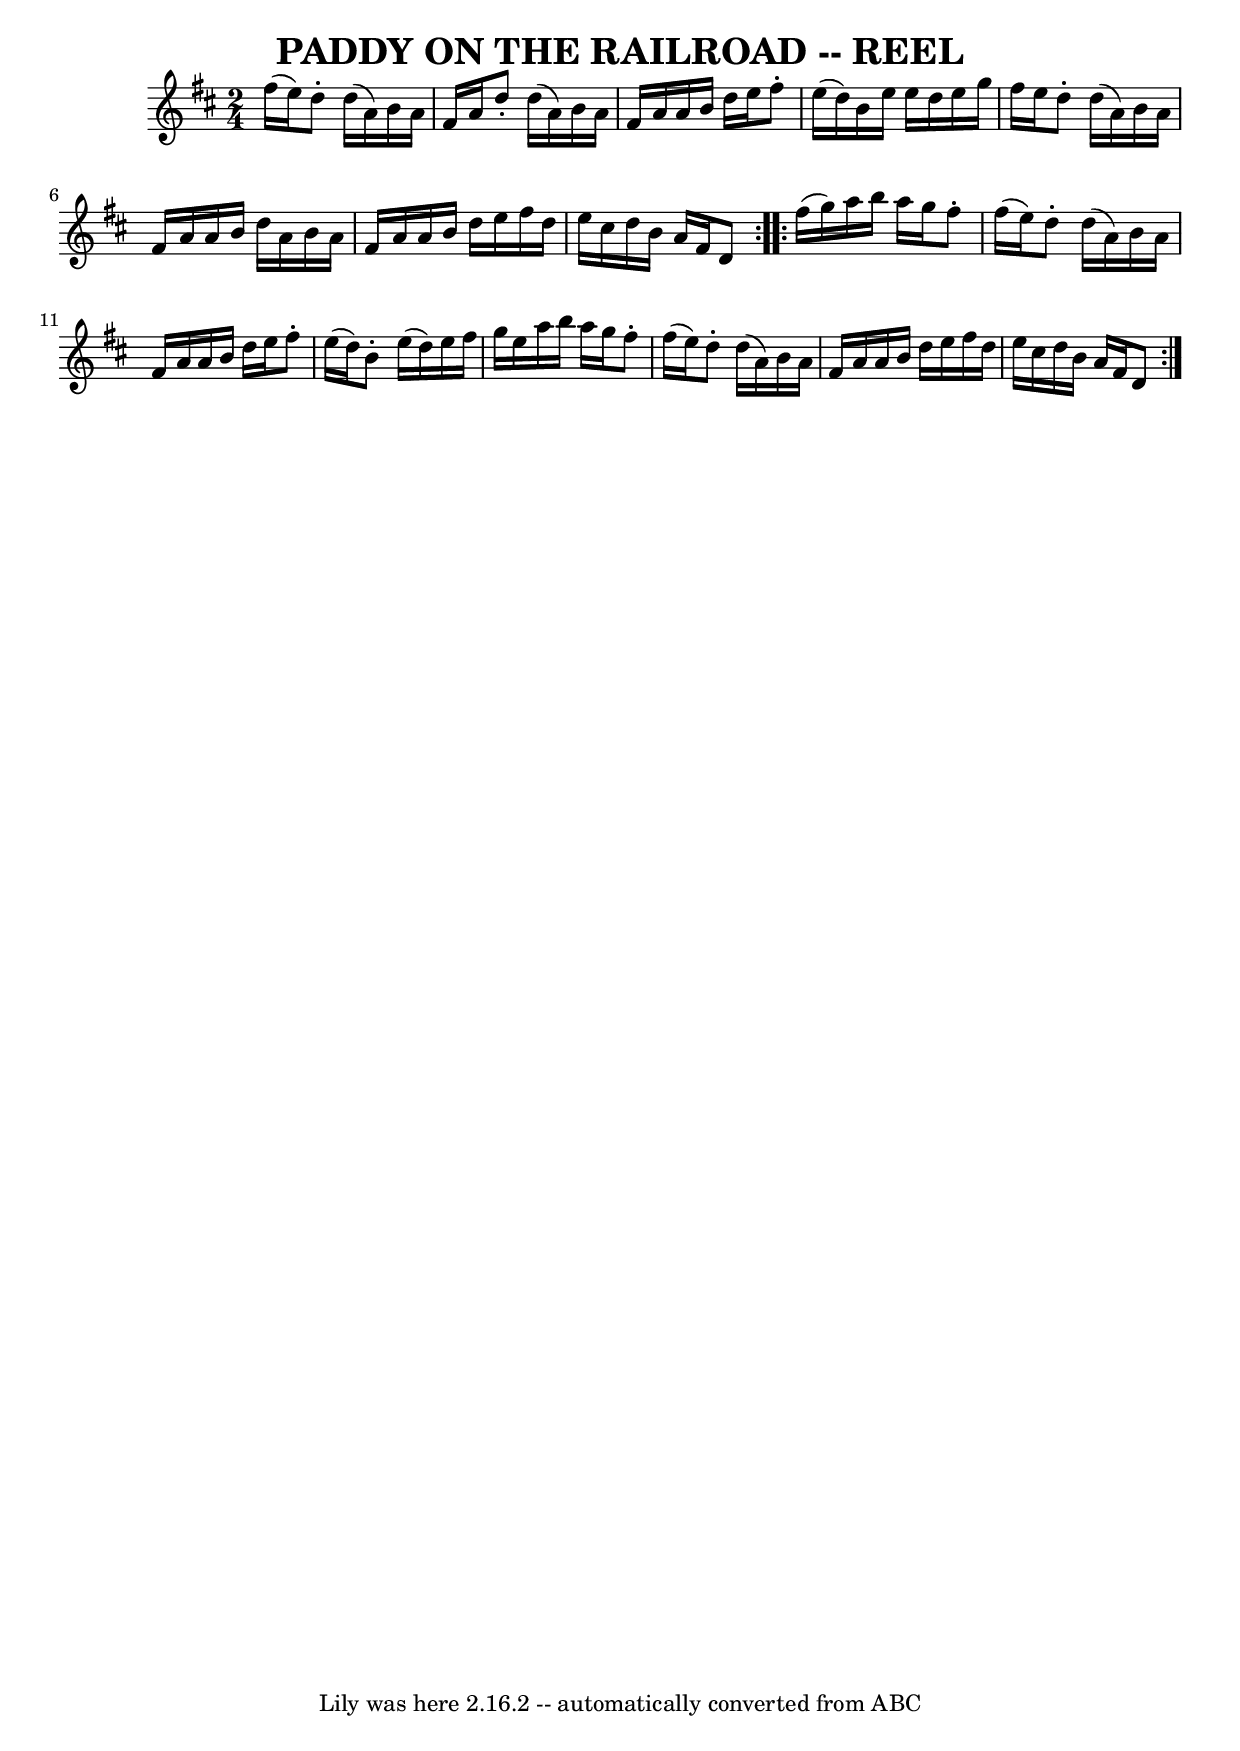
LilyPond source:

\version "2.7.40"
\include "Mammoth.ily"
\header {
	book = "Ryan's Mammoth Collection of Fiddle Tunes"
	crossRefNumber = "1"
	footnotes = "\\\\AKA The Merry Blacksmith"
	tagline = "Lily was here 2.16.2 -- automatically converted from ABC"
	title = "PADDY ON THE RAILROAD -- REEL"
}
voicedefault =  {
\set Score.defaultBarType = "empty"

\repeat volta 2 {
\time 2/4 \key d \major fis''16 (e''16)   |
 d''8 -. d''16 
(a'16) b'16 a'16 fis'16 a'16    |
 d''8 -. d''16 (
a'16) b'16 a'16 fis'16 a'16    |
 a'16 b'16 d''16   
 e''16 fis''8 -. e''16 (d''16)   |
 b'16 e''16 e''16   
 d''16 e''16 g''16 fis''16 e''16    |
 d''8 -. d''16 (
 a'16) b'16 a'16 fis'16 a'16    |
 a'16 b'16 d''16  
 a'16 b'16 a'16 fis'16 a'16    |
 a'16 b'16 d''16    
e''16 fis''16 d''16 e''16 cis''16    |
 d''16 b'16    
a'16 fis'16 d'8    }     \repeat volta 2 { fis''16 (g''16)   
|
 a''16 b''16 a''16 g''16 fis''8 -. fis''16 (e''16  
-)   |
 d''8 -. d''16 (a'16) b'16 a'16 fis'16 a'16   
 |
 a'16 b'16 d''16 e''16 fis''8 -. e''16 (d''16)   
|
 b'8 -. e''16 (d''16) e''16 fis''16 g''16 e''16    
|
 a''16 b''16 a''16 g''16 fis''8 -. fis''16 (e''16  
-)   |
 d''8 -. d''16 (a'16) b'16 a'16 fis'16 a'16   
 |
 a'16 b'16 d''16 e''16 fis''16 d''16 e''16    
cis''16    |
 d''16 b'16 a'16 fis'16 d'8    }   
}

\score{
    <<

	\context Staff="default"
	{
	    \voicedefault 
	}

    >>
	\layout {
	}
	\midi {}
}
